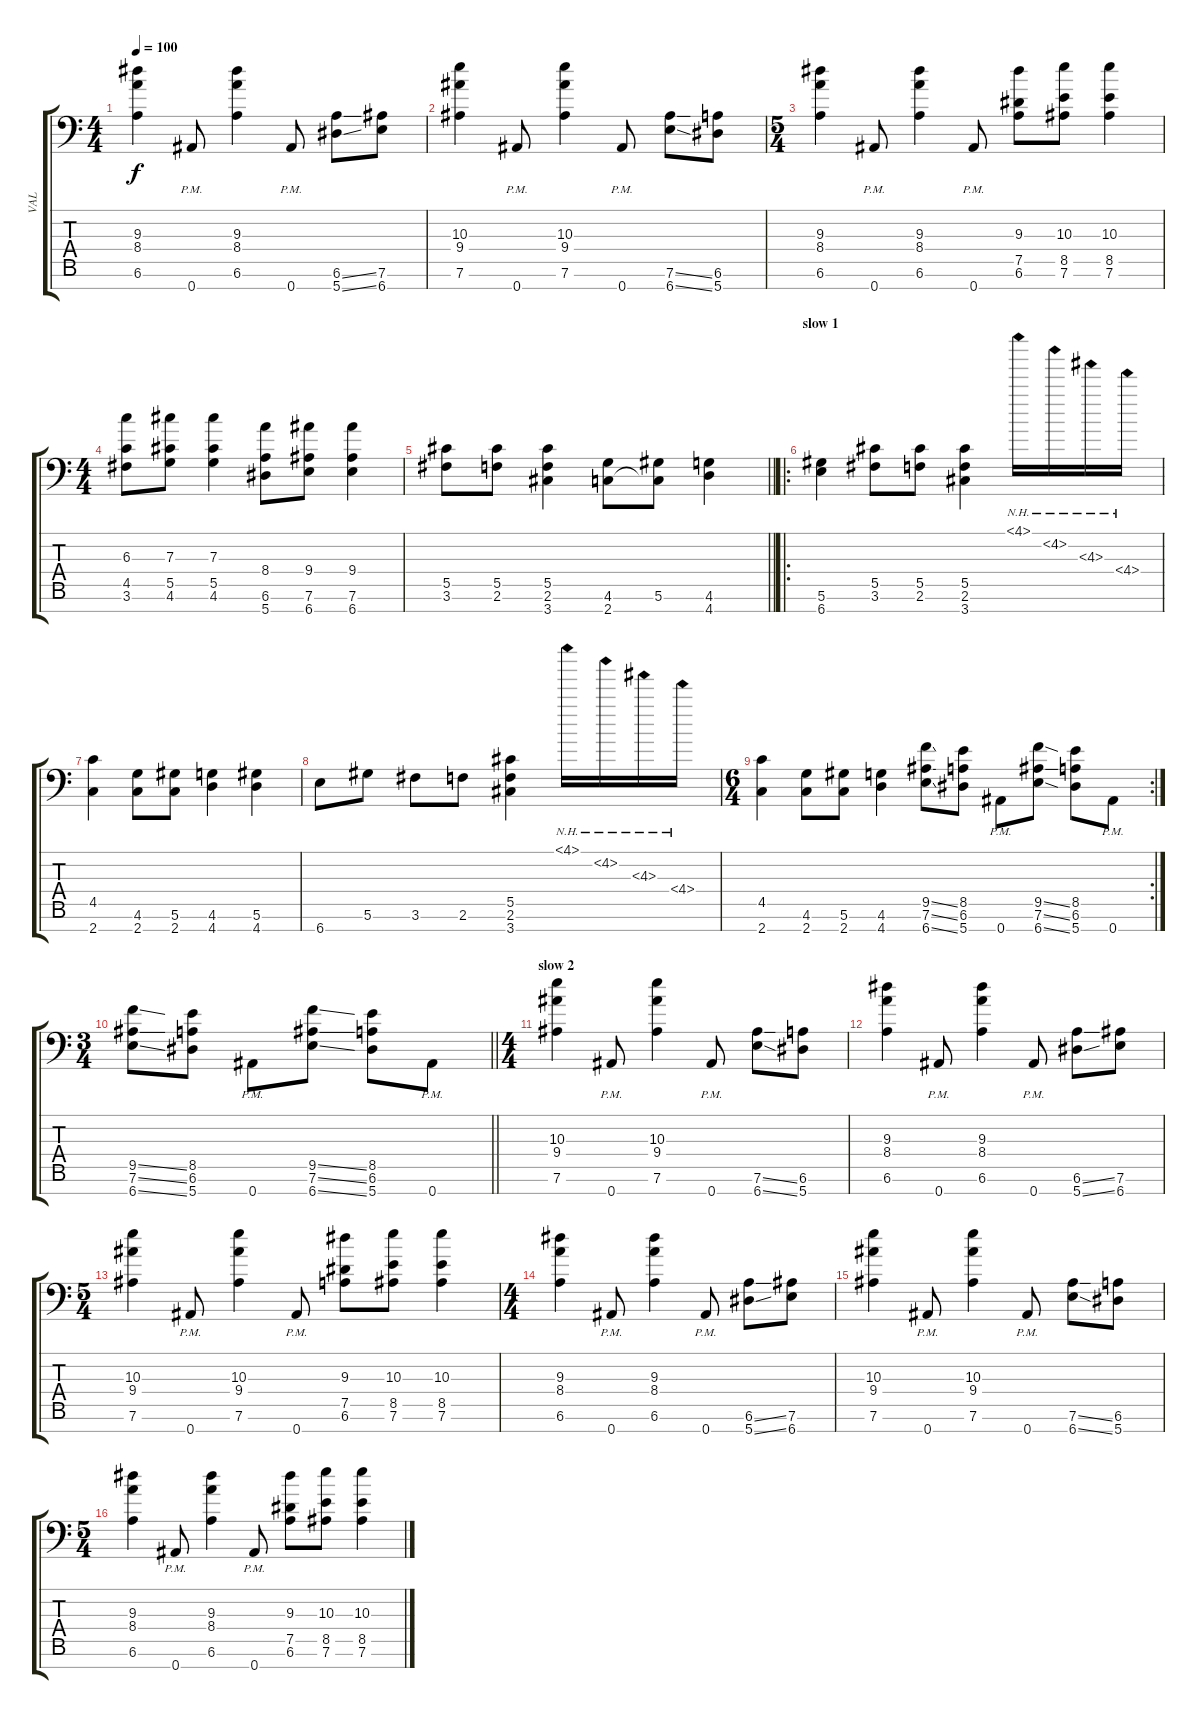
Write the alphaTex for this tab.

\track ("VAL" "VAL") {instrument overdrivenguitar}
\staff {score tabs}
\tuning (Eb4 Bb3 Gb3 Db3 Ab2 Eb2 Bb1) {hide}
\ts (4 4)
\tempo 100
\clef f4
\ks c
(9.3 8.4 6.6).4{dy f} 0.7{pm}.8 (9.3 8.4 6.6).4 0.7{pm}.8 (6.6{ss} 5.7{ss}).8 (7.6 6.7).8 |
(10.3 9.4 7.6).4 0.7{pm}.8 (10.3 9.4 7.6).4 0.7{pm}.8 (7.6{ss} 6.7{ss}).8 (6.6 5.7).8 |
\ts (5 4)
(9.3 8.4 6.6).4 0.7{pm}.8 (9.3 8.4 6.6).4 0.7{pm}.8 (9.3 7.5 6.6).8 (10.3 8.5 7.6).8 (10.3 8.5 7.6).4 |
\ts (4 4)
(6.3 4.5 3.6).8 (7.3 5.5 4.6).8 (7.3 5.5 4.6).4 (8.4 6.6 5.7).8 (9.4 7.6 6.7).8 (9.4 7.6 6.7).4 |
\barLineRight lightlight
(5.5 3.6).8 (5.5 2.6).8 (5.5 2.6 3.7).4 (4.6 2.7).8 (5.6 2.7{t}).8 (4.6 4.7).4 |
\ro
\section ("" "slow 1")
(5.6 6.7).4 (5.5 3.6).8 (5.5 2.6).8 (5.5 2.6 3.7).4 4.1{nh}.16 4.2{nh}.16 4.3{nh}.16 4.4{nh}.16 |
(4.5 2.7).4 (4.6 2.7).8 (5.6 2.7).8 (4.6 4.7).4 (5.6 4.7).4 |
6.7.8 5.6.8 3.6.8 2.6.8 (5.5 2.6 3.7).4 4.1{nh}.16 4.2{nh}.16 4.3{nh}.16 4.4{nh}.16 |
\rc 2
\ts (6 4)
(4.5 2.7).4 (4.6 2.7).8 (5.6 2.7).8 (4.6 4.7).4 (9.5{ss} 7.6{ss} 6.7{ss}).8 (8.5 6.6 5.7).8 0.7{pm}.8 (9.5{ss} 7.6{ss} 6.7{ss}).8 (8.5 6.6 5.7).8 0.7{pm}.8 |
\ts (3 4)
\barLineRight lightlight
(9.5{ss} 7.6{ss} 6.7{ss}).8 (8.5 6.6 5.7).8 0.7{pm}.8 (9.5{ss} 7.6{ss} 6.7{ss}).8 (8.5 6.6 5.7).8 0.7{pm}.8 |
\ts (4 4)
\section ("" "slow 2")
(10.3 9.4 7.6).4 0.7{pm}.8 (10.3 9.4 7.6).4 0.7{pm}.8 (7.6{ss} 6.7{ss}).8 (6.6 5.7).8 |
(9.3 8.4 6.6).4 0.7{pm}.8 (9.3 8.4 6.6).4 0.7{pm}.8 (6.6{ss} 5.7{ss}).8 (7.6 6.7).8 |
\ts (5 4)
(10.3 9.4 7.6).4 0.7{pm}.8 (10.3 9.4 7.6).4 0.7{pm}.8 (9.3 7.5 6.6).8 (10.3 8.5 7.6).8 (10.3 8.5 7.6).4 |
\ts (4 4)
(9.3 8.4 6.6).4 0.7{pm}.8 (9.3 8.4 6.6).4 0.7{pm}.8 (6.6{ss} 5.7{ss}).8 (7.6 6.7).8 |
(10.3 9.4 7.6).4 0.7{pm}.8 (10.3 9.4 7.6).4 0.7{pm}.8 (7.6{ss} 6.7{ss}).8 (6.6 5.7).8 |
\ts (5 4)
(9.3 8.4 6.6).4 0.7{pm}.8 (9.3 8.4 6.6).4 0.7{pm}.8 (9.3 7.5 6.6).8 (10.3 8.5 7.6).8 (10.3 8.5 7.6).4
